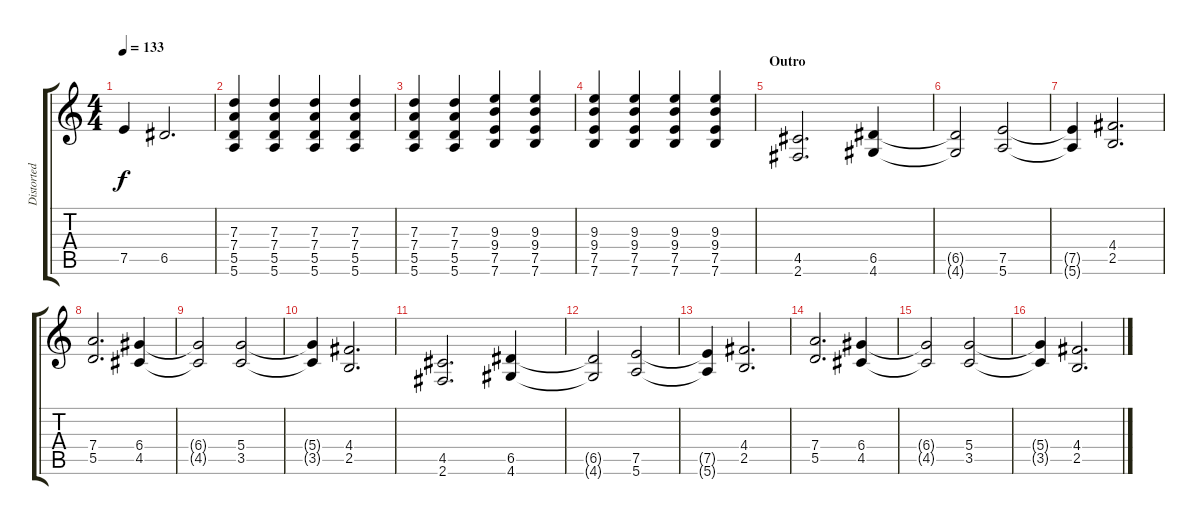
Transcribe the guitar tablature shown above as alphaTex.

\track ("Distorted Guitar 1 [Dave Grohl]" "Distorted ") {instrument distortionguitar}
\staff {score tabs}
\tuning (E4 B3 G3 D3 A2 E2) {hide}
\ts (4 4)
\tempo 133
\clef g2
\ks c
7.5{t}.4{dy f} 6.5.2{d} |
(7.3 7.4 5.5 5.6).4 (7.3 7.4 5.5 5.6).4 (7.3 7.4 5.5 5.6).4 (7.3 7.4 5.5 5.6).4 |
(7.3 7.4 5.5 5.6).4 (7.3 7.4 5.5 5.6).4 (9.3 9.4 7.5 7.6).4 (9.3 9.4 7.5 7.6).4 |
(9.3 9.4 7.5 7.6).4 (9.3 9.4 7.5 7.6).4 (9.3 9.4 7.5 7.6).4 (9.3 9.4 7.5 7.6).4 |
\section ("" "Outro")
(4.5 2.6).2{d} (6.5 4.6).4 |
(6.5{t} 4.6{t}).2 (7.5 5.6).2 |
(7.5{t} 5.6{t}).4 (4.4 2.5).2{d} |
(7.4 5.5).2{d} (6.4 4.5).4 |
(6.4{t} 4.5{t}).2 (5.4 3.5).2 |
(5.4{t} 3.5{t}).4 (4.4 2.5).2{d} |
(4.5 2.6).2{d} (6.5 4.6).4 |
(6.5{t} 4.6{t}).2 (7.5 5.6).2 |
(7.5{t} 5.6{t}).4 (4.4 2.5).2{d} |
(7.4 5.5).2{d} (6.4 4.5).4 |
(6.4{t} 4.5{t}).2 (5.4 3.5).2 |
(5.4{t} 3.5{t}).4 (4.4 2.5).2{d}
